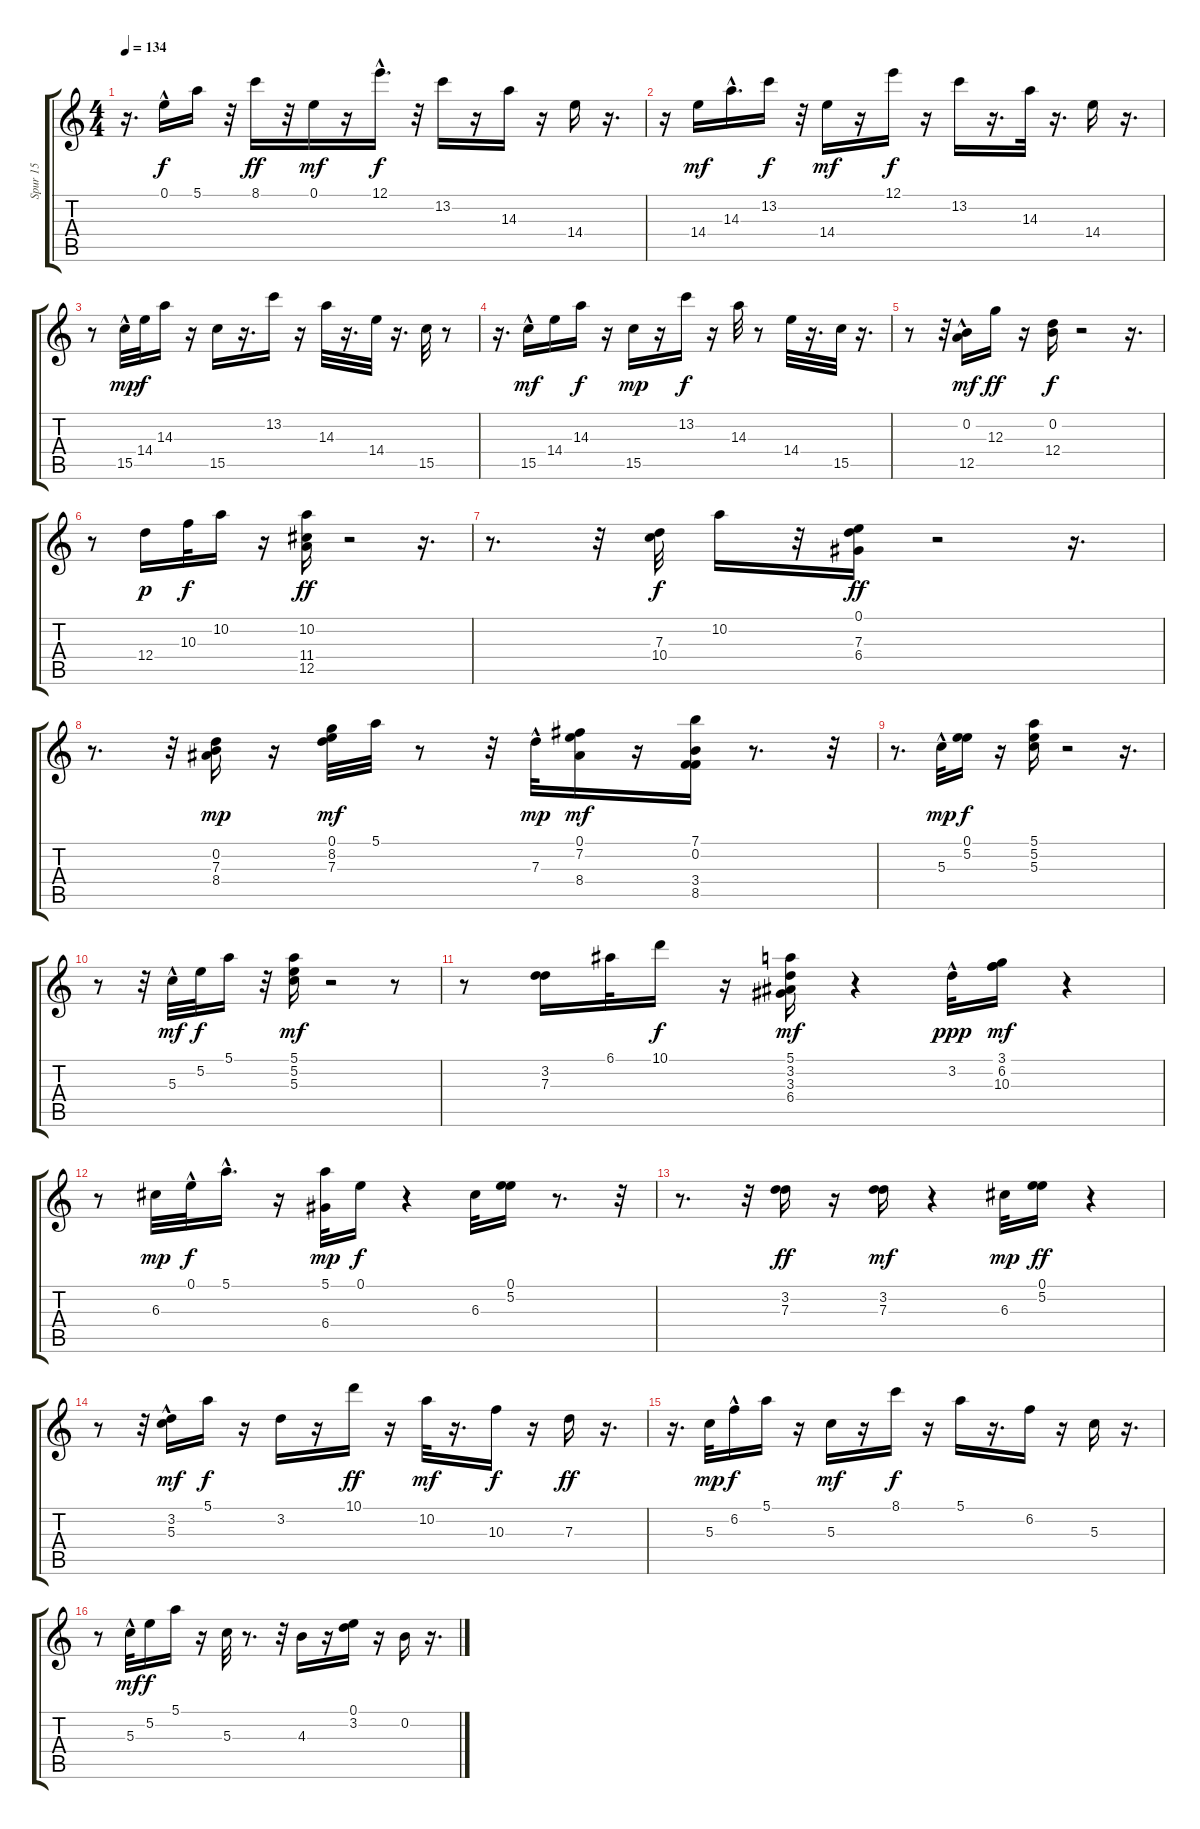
\track ("Spur 15" "Spur 15") {instrument distortionguitar}
\staff {score tabs}
\tuning (E4 B3 G3 D3 A2 E2) {hide}
\ts (4 4)
\tempo 134
\clef g2
\ks c
r.16{d dy f} 0.1{hac}.16 5.1.16 r.32 8.1.16{dy ff} r.32 0.1.16{dy mf} r.16 12.1{hac}.16{d dy f} r.32 13.2.16 r.16 14.3.16 r.16 14.4.16 r.16{d} |
r.16 14.4.16{dy mf} 14.3{hac}.16{d} 13.2.16{dy f} r.32 14.4.16{dy mf} r.16 12.1.16{dy f} r.16 13.2.16 r.16{d} 14.3.32 r.16{d} 14.4.16 r.16{d} |
r.8 15.5{hac}.32{dy mp} 14.4.32{dy f} 14.3.16 r.16 15.5.16 r.16{d} 13.2.16 r.16 14.3.32 r.16{d} 14.4.32 r.16{d} 15.5.32 r.8 |
r.16{d} 15.5{hac}.16{dy mf} 14.4.16 14.3.16{dy f} r.16 15.5.16{dy mp} r.16 13.2.16{dy f} r.16 14.3.32 r.8 14.4.32 r.16{d} 15.5.32 r.16{d} |
r.8 r.32 (0.2{hac} 12.5).16{dy mf} 12.3.16{dy ff} r.16 (0.2 12.4).16{dy f} r.2 r.16{d} |
r.8 12.4.16{dy p} 10.3.32{dy f} 10.2.16 r.16 (10.2 11.4 12.5).16{dy ff} r.2 r.16{d} |
r.8{d} r.32 (7.3 10.4).32{dy f} 10.2.16 r.32 (0.1 7.3 6.4).16{dy ff} r.2 r.16{d} |
r.8{d} r.32 (0.2 7.3 8.4).16{dy mp} r.16 (0.1 8.2 7.3).32{dy mf} 5.1.32 r.8 r.32 7.3{hac}.32{dy mp} (0.1 7.2 8.4).16{dy mf} r.16 (7.1 0.2 3.4 8.5).16 r.8{d} r.32 |
r.8{d} 5.3{hac}.32{dy mp} (0.1 5.2).16{dy f} r.16 (5.1 5.2 5.3).16 r.2 r.16{d} |
r.8 r.32 5.3{hac}.32{dy mf} 5.2.32{dy f} 5.1.16 r.32 (5.1 5.2 5.3).16{dy mf} r.2 r.8 |
r.8 (3.2 7.3).16 6.1.32 10.1.16{dy f} r.16 (5.1 3.2 3.3 6.4).16{dy mf} r.4 3.2{hac}.32{dy ppp} (3.1 6.2 10.3).16{dy mf} r.4 |
r.8 6.3.32{dy mp} 0.1{hac}.32{dy f} 5.1{hac}.16{d} r.16 (5.1 6.4).32{dy mp} 0.1.16{dy f} r.4 6.3.32 (0.1 5.2).16 r.8{d} r.32 |
r.8{d} r.32 (3.2 7.3).16{dy ff} r.16 (3.2 7.3).16{dy mf} r.4 6.3.32{dy mp} (0.1 5.2).16{dy ff} r.4 |
r.8 r.32 (3.2{hac} 5.3{hac}).16{dy mf} 5.1.16{dy f} r.16 3.2.16 r.16 10.1.16{dy ff} r.16 10.2.32{dy mf} r.16{d} 10.3.16{dy f} r.16 7.3.16{dy ff} r.16{d} |
r.16{d} 5.3.32{dy mp} 6.2{hac}.16{dy f} 5.1.16 r.16 5.3.16{dy mf} r.16 8.1.16{dy f} r.16 5.1.16 r.16{d} 6.2.16 r.16 5.3.16 r.16{d} |
r.8 5.3{hac}.32{dy mf} 5.2.16{dy f} 5.1.16 r.16 5.3.32 r.8{d} r.32 4.3.16 r.16 (0.1 3.2).16 r.16 0.2.16 r.16{d}
